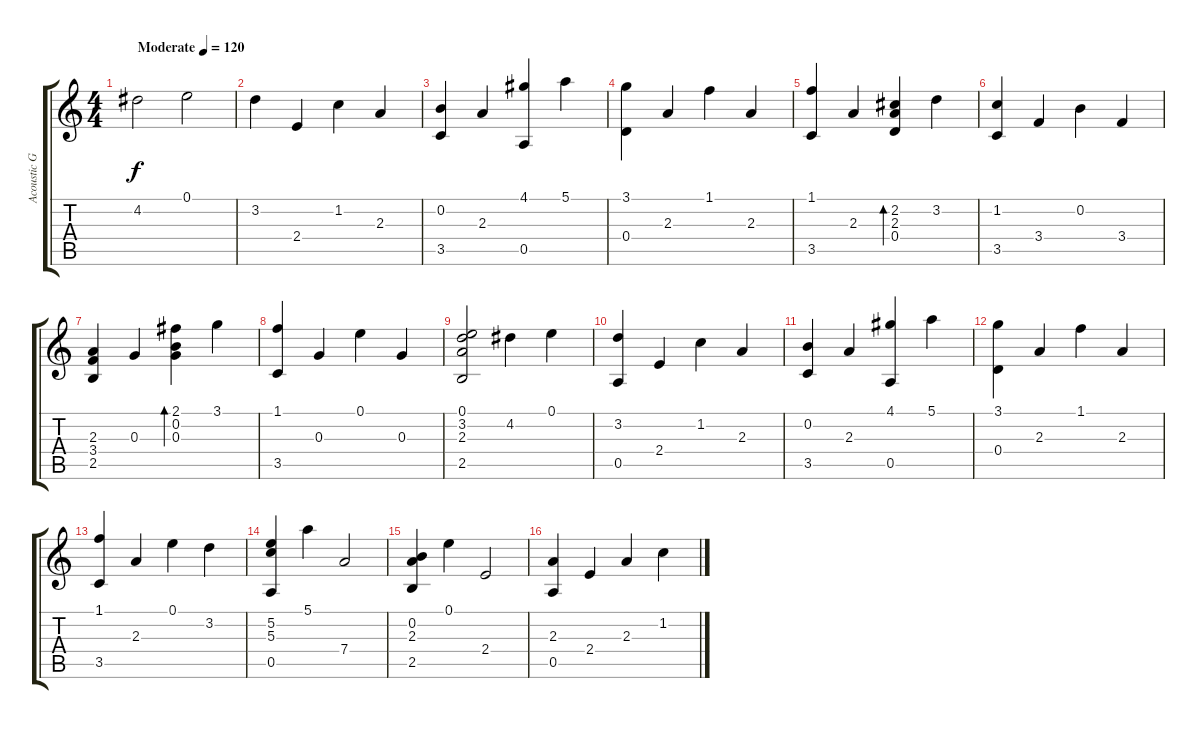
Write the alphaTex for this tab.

\track ("Acoustic Guitar" "Acoustic G") {instrument acousticguitarsteel}
\staff {score tabs}
\tuning (E4 B3 G3 D3 A2 E2) {hide}
\ts (4 4)
\tempo (120 "Moderate")
\clef g2
\ks c
4.2.2{dy f instrument acousticguitarsteel} 0.1.2 |
3.2.4 2.4.4 1.2.4 2.3.4 |
(0.2 3.5).4 2.3.4 (4.1 0.5).4 5.1.4 |
(3.1 0.4).4 2.3.4 1.1.4 2.3.4 |
(1.1 3.5).4 2.3.4 (2.2 2.3 0.4).4{bd 480} 3.2.4 |
(1.2 3.5).4 3.4.4 0.2.4 3.4.4 |
(2.3 3.4 2.5).4 0.3.4 (2.1 0.2 0.3).4{bd 480} 3.1.4 |
(1.1 3.5).4 0.3.4 0.1.4 0.3.4 |
(0.1 3.2 2.3 2.5).2 4.2.4 0.1.4 |
(3.2 0.5).4 2.4.4 1.2.4 2.3.4 |
(0.2 3.5).4 2.3.4 (4.1 0.5).4 5.1.4 |
(3.1 0.4).4 2.3.4 1.1.4 2.3.4 |
(1.1 3.5).4 2.3.4 0.1.4 3.2.4 |
(5.2 5.3 0.5).4 5.1.4 7.4.2 |
(0.2 2.3 2.5).4 0.1.4 2.4.2 |
(2.3 0.5).4 2.4.4 2.3.4 1.2.4
